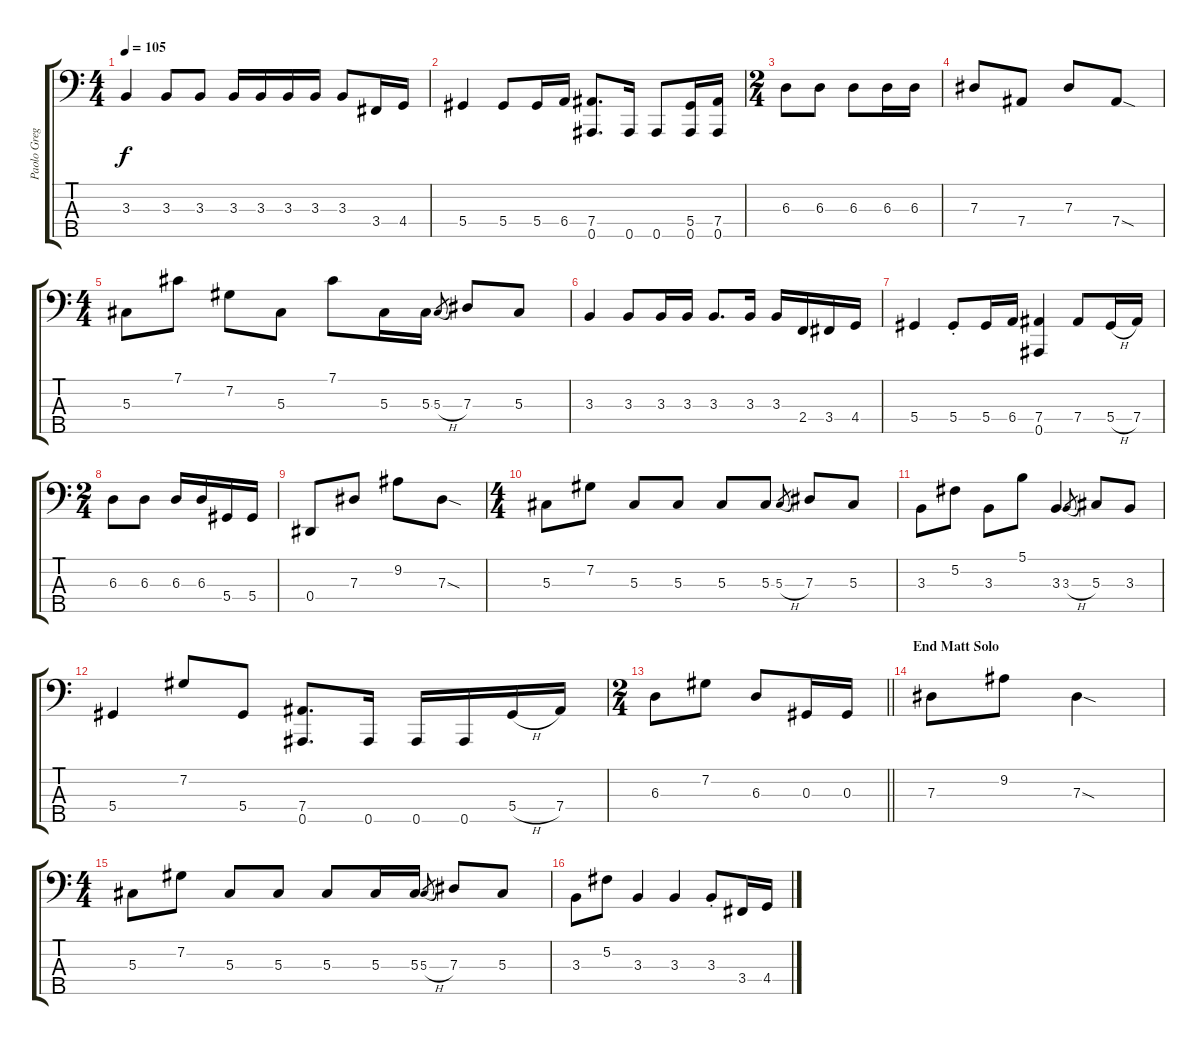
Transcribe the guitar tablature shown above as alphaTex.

\track ("Paolo Gregoletto (Bass Guitar)" "Paolo Greg") {instrument electricbasspick}
\staff {score tabs}
\tuning (Gb2 Db2 Ab1 Eb1 Bb0) {hide}
\ts (4 4)
\tempo 105
\clef f4
\ks c
3.3.4{dy f} 3.3.8 3.3.8 3.3.16 3.3.16 3.3.16 3.3.16 3.3.8 3.4.16 4.4.16 |
5.4.4 5.4.8 5.4.16 6.4.16 (7.4 0.5).8{d} 0.5.16 0.5.8 (5.4 0.5).16 (7.4 0.5).16 |
\ts (2 4)
6.3.8 6.3.8 6.3.8 6.3.16 6.3.16 |
7.3.8 7.4.8 7.3.8 7.4{sod}.8 |
\ts (4 4)
5.3.8 7.1.8 7.2.8 5.3.8 7.1.8 5.3.16 5.3.16 5.3{h}.8{gr} 7.3.8 5.3.8 |
3.3.4 3.3.8 3.3.16 3.3.16 3.3.8{d} 3.3.16 3.3.16 2.4.16 3.4.16 4.4.16 |
5.4.4 5.4{st}.8 5.4.16 6.4.16 (7.4 0.5).4 7.4.8 5.4{h}.16 7.4.16 |
\ts (2 4)
6.3.8 6.3.8 6.3.16 6.3.16 5.4.16 5.4.16 |
0.4.8 7.3.8 9.2.8 7.3{sod}.8 |
\ts (4 4)
5.3.8 7.2.8 5.3.8 5.3.8 5.3.8 5.3.8 5.3{h}.8{gr} 7.3.8 5.3.8 |
3.3.8 5.2.8 3.3.8 5.1.8 3.3.4 3.3{h}.8{gr} 5.3.8 3.3.8 |
5.4.4 7.2.8 5.4.8 (7.4 0.5).8{d} 0.5.16 0.5.16 0.5.16 5.4{h}.16 7.4.16 |
\ts (2 4)
\barLineRight lightlight
6.3.8 7.2.8 6.3.8 0.3.16 0.3.16 |
\section ("" "End Matt Solo")
7.3.8 9.2.8 7.3{sod}.4 |
\ts (4 4)
5.3.8 7.2.8 5.3.8 5.3.8 5.3.8 5.3.16 5.3.16 5.3{h}.8{gr} 7.3.8 5.3.8 |
3.3.8 5.2.8 3.3.4 3.3.4 3.3{st}.8 3.4.16 4.4.16
